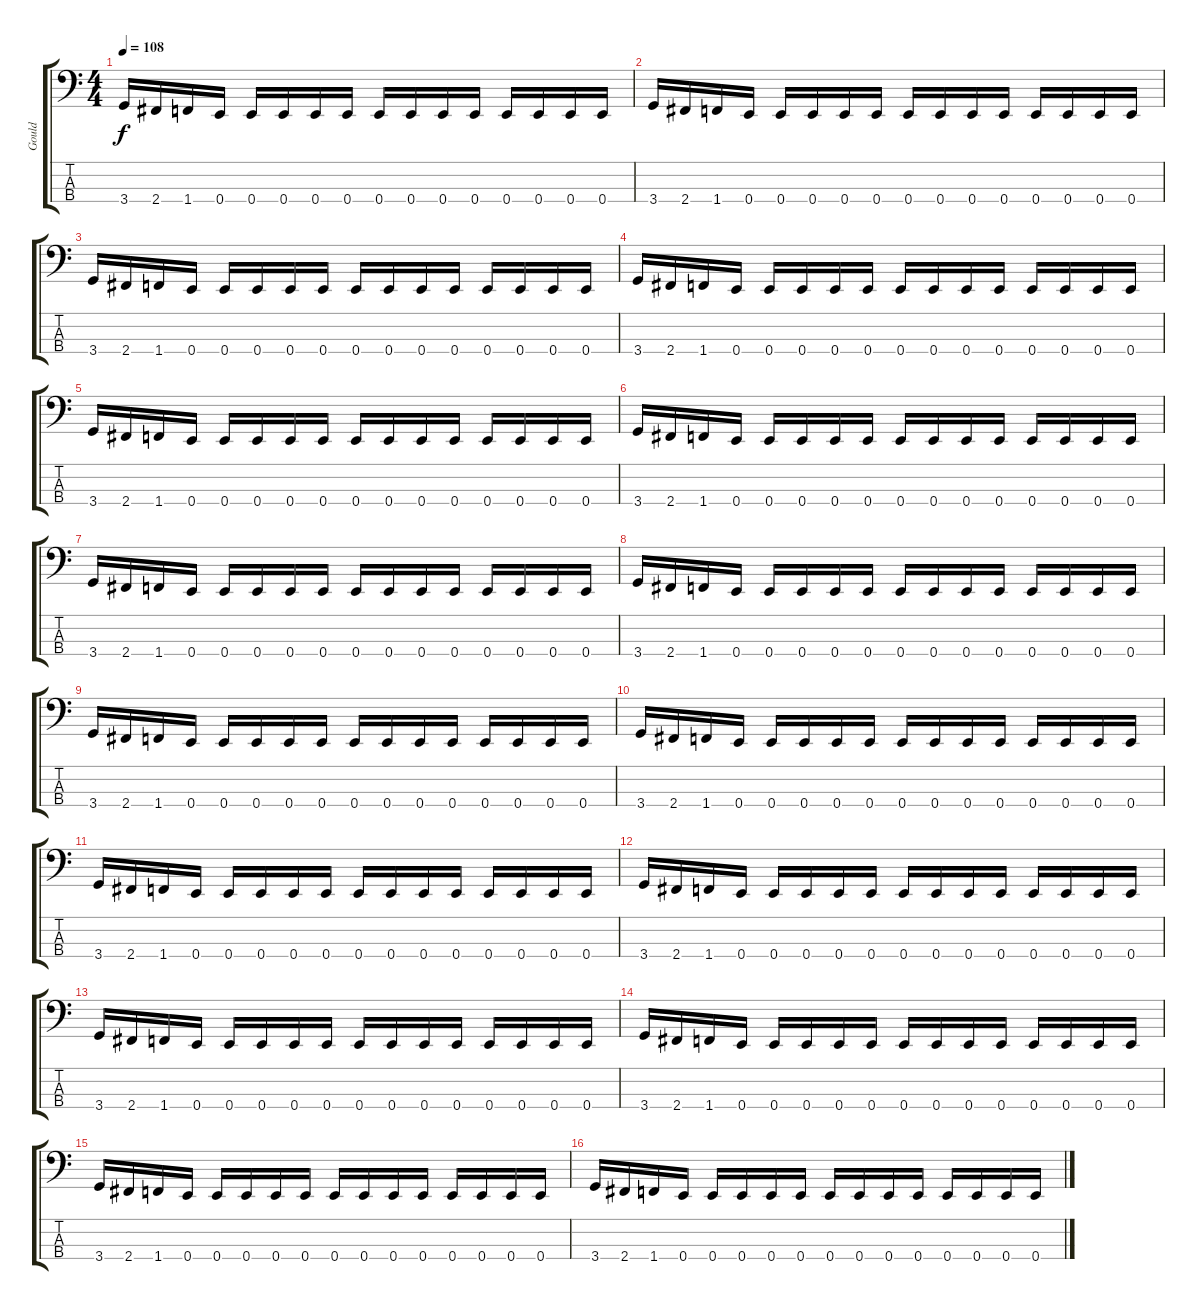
\track ("Gould" "Gould") {instrument electricbasspick}
\staff {score tabs}
\tuning (G2 D2 A1 E1) {hide}
\ts (4 4)
\tempo 108
\clef f4
\ks c
3.4.16{dy f} 2.4.16 1.4.16 0.4.16 0.4.16 0.4.16 0.4.16 0.4.16 0.4.16 0.4.16 0.4.16 0.4.16 0.4.16 0.4.16 0.4.16 0.4.16 |
3.4.16 2.4.16 1.4.16 0.4.16 0.4.16 0.4.16 0.4.16 0.4.16 0.4.16 0.4.16 0.4.16 0.4.16 0.4.16 0.4.16 0.4.16 0.4.16 |
3.4.16 2.4.16 1.4.16 0.4.16 0.4.16 0.4.16 0.4.16 0.4.16 0.4.16 0.4.16 0.4.16 0.4.16 0.4.16 0.4.16 0.4.16 0.4.16 |
3.4.16 2.4.16 1.4.16 0.4.16 0.4.16 0.4.16 0.4.16 0.4.16 0.4.16 0.4.16 0.4.16 0.4.16 0.4.16 0.4.16 0.4.16 0.4.16 |
3.4.16 2.4.16 1.4.16 0.4.16 0.4.16 0.4.16 0.4.16 0.4.16 0.4.16 0.4.16 0.4.16 0.4.16 0.4.16 0.4.16 0.4.16 0.4.16 |
3.4.16 2.4.16 1.4.16 0.4.16 0.4.16 0.4.16 0.4.16 0.4.16 0.4.16 0.4.16 0.4.16 0.4.16 0.4.16 0.4.16 0.4.16 0.4.16 |
3.4.16 2.4.16 1.4.16 0.4.16 0.4.16 0.4.16 0.4.16 0.4.16 0.4.16 0.4.16 0.4.16 0.4.16 0.4.16 0.4.16 0.4.16 0.4.16 |
3.4.16 2.4.16 1.4.16 0.4.16 0.4.16 0.4.16 0.4.16 0.4.16 0.4.16 0.4.16 0.4.16 0.4.16 0.4.16 0.4.16 0.4.16 0.4.16 |
3.4.16 2.4.16 1.4.16 0.4.16 0.4.16 0.4.16 0.4.16 0.4.16 0.4.16 0.4.16 0.4.16 0.4.16 0.4.16 0.4.16 0.4.16 0.4.16 |
3.4.16 2.4.16 1.4.16 0.4.16 0.4.16 0.4.16 0.4.16 0.4.16 0.4.16 0.4.16 0.4.16 0.4.16 0.4.16 0.4.16 0.4.16 0.4.16 |
3.4.16 2.4.16 1.4.16 0.4.16 0.4.16 0.4.16 0.4.16 0.4.16 0.4.16 0.4.16 0.4.16 0.4.16 0.4.16 0.4.16 0.4.16 0.4.16 |
3.4.16 2.4.16 1.4.16 0.4.16 0.4.16 0.4.16 0.4.16 0.4.16 0.4.16 0.4.16 0.4.16 0.4.16 0.4.16 0.4.16 0.4.16 0.4.16 |
3.4.16 2.4.16 1.4.16 0.4.16 0.4.16 0.4.16 0.4.16 0.4.16 0.4.16 0.4.16 0.4.16 0.4.16 0.4.16 0.4.16 0.4.16 0.4.16 |
3.4.16 2.4.16 1.4.16 0.4.16 0.4.16 0.4.16 0.4.16 0.4.16 0.4.16 0.4.16 0.4.16 0.4.16 0.4.16 0.4.16 0.4.16 0.4.16 |
3.4.16 2.4.16 1.4.16 0.4.16 0.4.16 0.4.16 0.4.16 0.4.16 0.4.16 0.4.16 0.4.16 0.4.16 0.4.16 0.4.16 0.4.16 0.4.16 |
3.4.16 2.4.16 1.4.16 0.4.16 0.4.16 0.4.16 0.4.16 0.4.16 0.4.16 0.4.16 0.4.16 0.4.16 0.4.16 0.4.16 0.4.16 0.4.16
